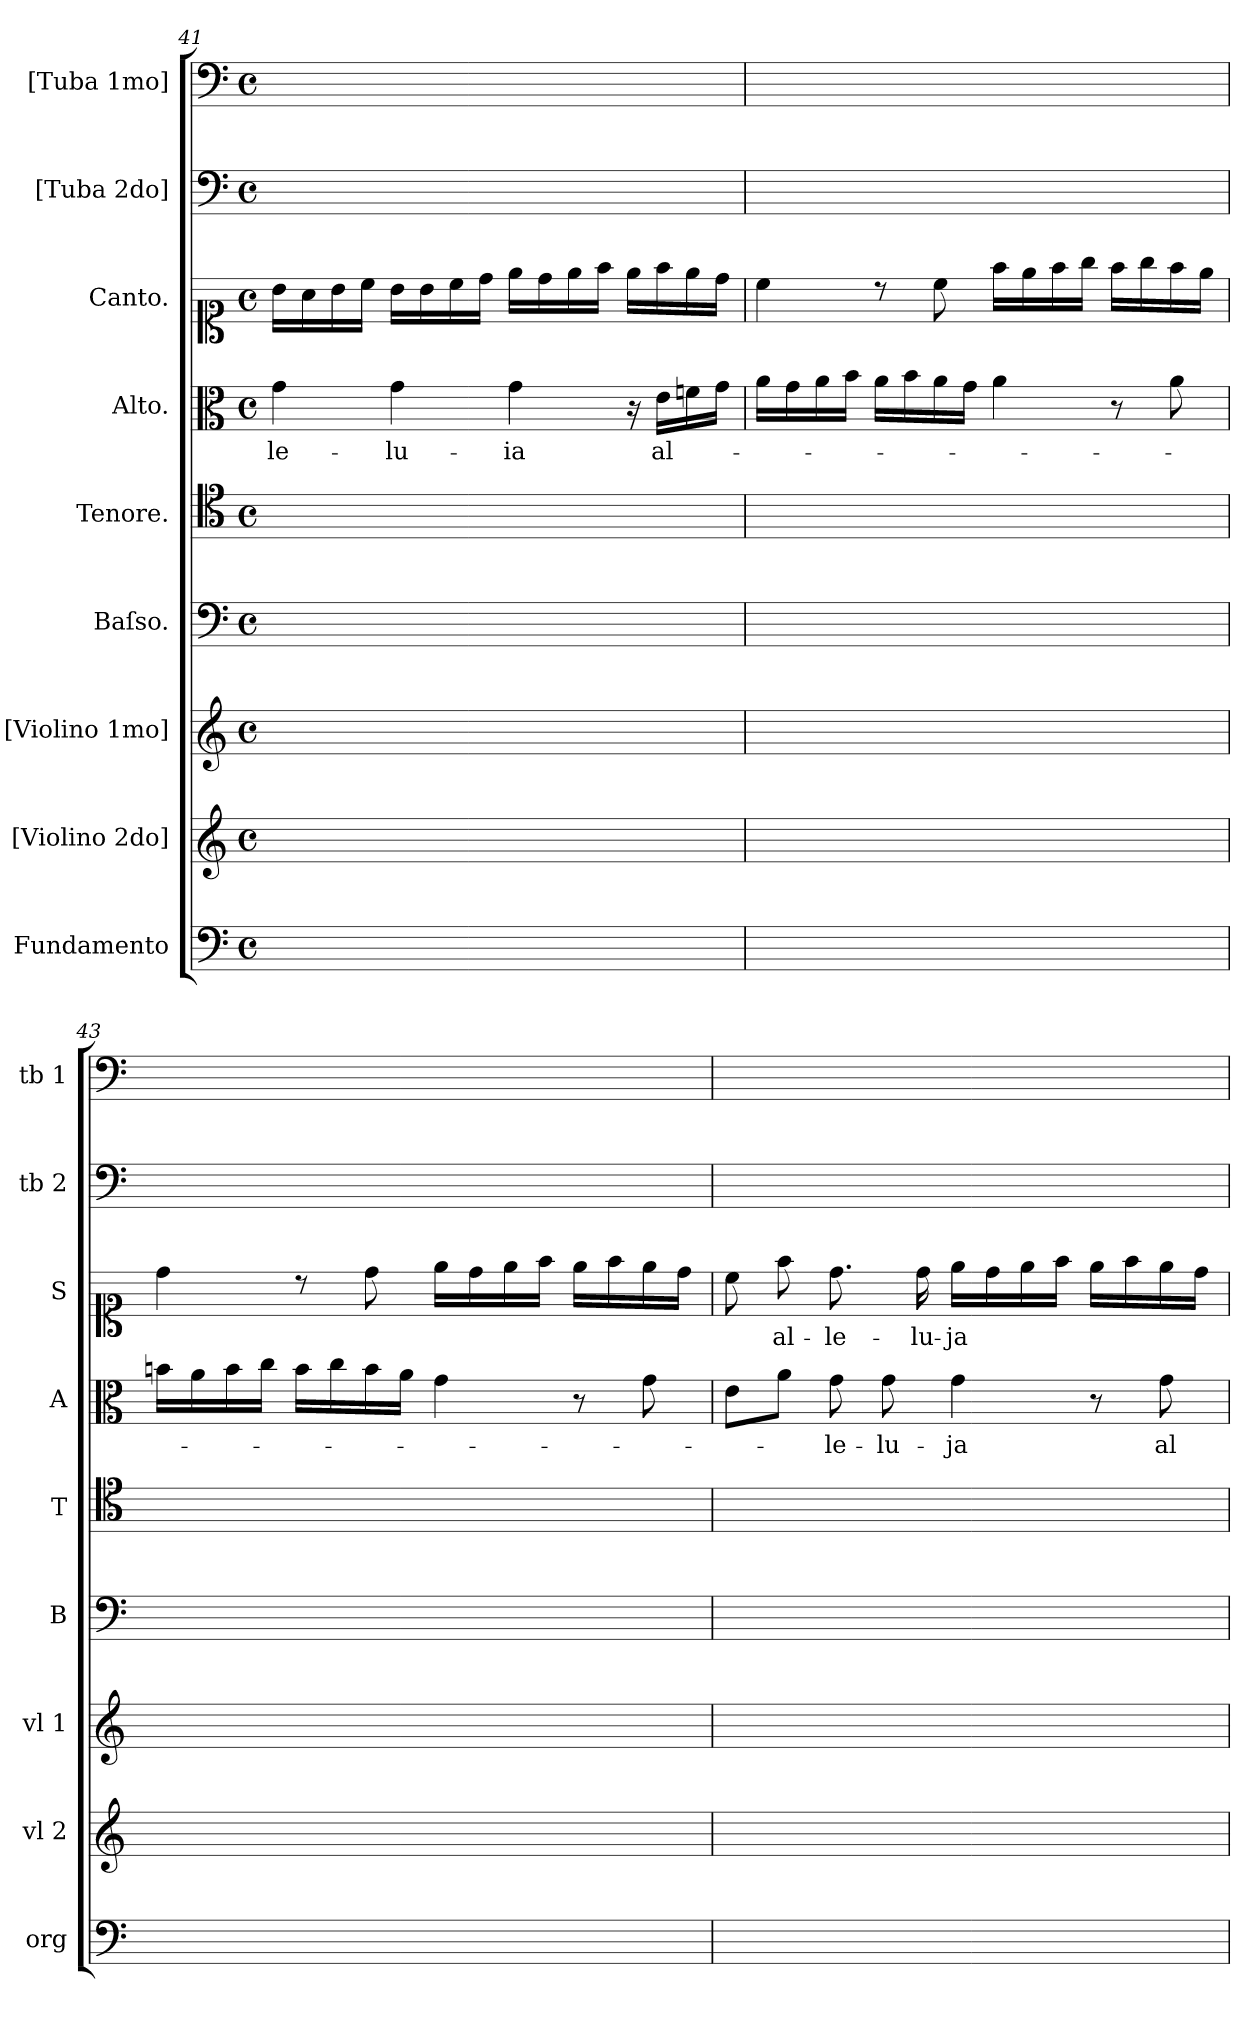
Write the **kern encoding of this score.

**kern	**kern	**kern	**kern	**kern	**kern	**text	**kern	**text	**kern	**kern
*part9	*part8	*part7	*part6	*part5	*part4	*part4	*part3	*part3	*part2	*part1
*staff9	*staff8	*staff7	*staff6	*staff5	*staff4	*staff4	*staff3	*staff3	*staff2	*staff1
*I"Fundamento	*I"[Violino 2do]	*I"[Violino 1mo]	*I"Baſso.	*I"Tenore.	*I"Alto.	*	*I"Canto.	*	*I"[Tuba 2do]	*I"[Tuba 1mo]
*I'org	*I'vl 2	*I'vl 1	*I'B	*I'T	*I'A	*	*I'S	*	*I'tb 2	*I'tb 1
*clefF4	*clefG2	*clefG2	*clefF4	*clefC4	*clefC3	*	*clefC1	*	*clefF4	*clefF4
*k[]	*k[]	*k[]	*k[]	*k[]	*k[]	*	*k[]	*	*k[]	*k[]
*M4/4	*M4/4	*M4/4	*M4/4	*M4/4	*M4/4	*	*M4/4	*	*M4/4	*M4/4
*met(c)	*met(c)	*met(c)	*met(c)	*met(c)	*met(c)	*	*met(c)	*	*met(c)	*met(c)
=41	=41	=41	=41	=41	=41	=41	=41	=41	=41	=41
!	!	!	!	!	!	!LO:LY:i	!	!	!	!
1ryy	1ryy	1ryy	1ryy	1ryy	4g\	-le-	16b\LL	.	1ryy	1ryy
.	.	.	.	.	.	.	16a\	.	.	.
.	.	.	.	.	.	.	16b\	.	.	.
.	.	.	.	.	.	.	16cc\JJ	.	.	.
!	!	!	!	!	!	!LO:LY:i	!	!	!	!
.	.	.	.	.	4g\	-lu-	16b\LL	.	.	.
.	.	.	.	.	.	.	16b\	.	.	.
.	.	.	.	.	.	.	16cc\	.	.	.
.	.	.	.	.	.	.	16dd\JJ	.	.	.
!	!	!	!	!	!	!LO:LY:i	!	!	!	!
.	.	.	.	.	4g\	-ia	16ee\LL	.	.	.
.	.	.	.	.	.	.	16dd\	.	.	.
.	.	.	.	.	.	.	16ee\	.	.	.
.	.	.	.	.	.	.	16ff\JJ	.	.	.
.	.	.	.	.	16r	.	16ee\LL	.	.	.
.	.	.	.	.	16e\LL	al-	16ff\	.	.	.
.	.	.	.	.	16fn\	.	16ee\	.	.	.
.	.	.	.	.	16g\JJ	.	16dd\JJ	.	.	.
=42	=42	=42	=42	=42	=42	=42	=42	=42	=42	=42
1ryy	1ryy	1ryy	1ryy	1ryy	16a\LL	.	4cc\	.	1ryy	1ryy
.	.	.	.	.	16g\	.	.	.	.	.
.	.	.	.	.	16a\	.	.	.	.	.
.	.	.	.	.	16b\JJ	.	.	.	.	.
.	.	.	.	.	16a\LL	.	8rb	.	.	.
.	.	.	.	.	16b\	.	.	.	.	.
.	.	.	.	.	16a\	.	8cc\	.	.	.
.	.	.	.	.	16g\JJ	.	.	.	.	.
.	.	.	.	.	4a\	.	16ff\LL	.	.	.
.	.	.	.	.	.	.	16ee\	.	.	.
.	.	.	.	.	.	.	16ff\	.	.	.
.	.	.	.	.	.	.	16gg\JJ	.	.	.
.	.	.	.	.	8r	.	16ff\LL	.	.	.
.	.	.	.	.	.	.	16gg\	.	.	.
.	.	.	.	.	8a\	.	16ff\	.	.	.
.	.	.	.	.	.	.	16ee\JJ	.	.	.
=43	=43	=43	=43	=43	=43	=43	=43	=43	=43	=43
1ryy	1ryy	1ryy	1ryy	1ryy	16bn\LL	.	4dd\	.	1ryy	1ryy
.	.	.	.	.	16a\	.	.	.	.	.
.	.	.	.	.	16b\	.	.	.	.	.
.	.	.	.	.	16cc\JJ	.	.	.	.	.
.	.	.	.	.	16b\LL	.	8rb	.	.	.
.	.	.	.	.	16cc\	.	.	.	.	.
.	.	.	.	.	16b\	.	8dd\	.	.	.
.	.	.	.	.	16a\JJ	.	.	.	.	.
.	.	.	.	.	4g\	.	16ee\LL	.	.	.
.	.	.	.	.	.	.	16dd\	.	.	.
.	.	.	.	.	.	.	16ee\	.	.	.
.	.	.	.	.	.	.	16ff\JJ	.	.	.
.	.	.	.	.	8r	.	16ee\LL	.	.	.
.	.	.	.	.	.	.	16ff\	.	.	.
.	.	.	.	.	8g\	.	16ee\	.	.	.
.	.	.	.	.	.	.	16dd\JJ	.	.	.
=44	=44	=44	=44	=44	=44	=44	=44	=44	=44	=44
1ryy	1ryy	1ryy	1ryy	1ryy	8e\L	.	8cc\	.	1ryy	1ryy
.	.	.	.	.	8a\J	.	8ff\	al-	.	.
.	.	.	.	.	8g\	le-	8.dd\	-le-	.	.
.	.	.	.	.	8g\	-lu-	.	.	.	.
.	.	.	.	.	.	.	16dd\	-lu-	.	.
.	.	.	.	.	4g\	-ja	16ee\LL	-ja	.	.
.	.	.	.	.	.	.	16dd\	.	.	.
.	.	.	.	.	.	.	16ee\	.	.	.
.	.	.	.	.	.	.	16ff\JJ	.	.	.
.	.	.	.	.	8r	.	16ee\LL	.	.	.
.	.	.	.	.	.	.	16ff\	.	.	.
.	.	.	.	.	8g\	al-	16ee\	.	.	.
.	.	.	.	.	.	.	16dd\JJ	.	.	.
=	=	=	=	=	=	=	=	=	=	=
*-	*-	*-	*-	*-	*-	*-	*-	*-	*-	*-
